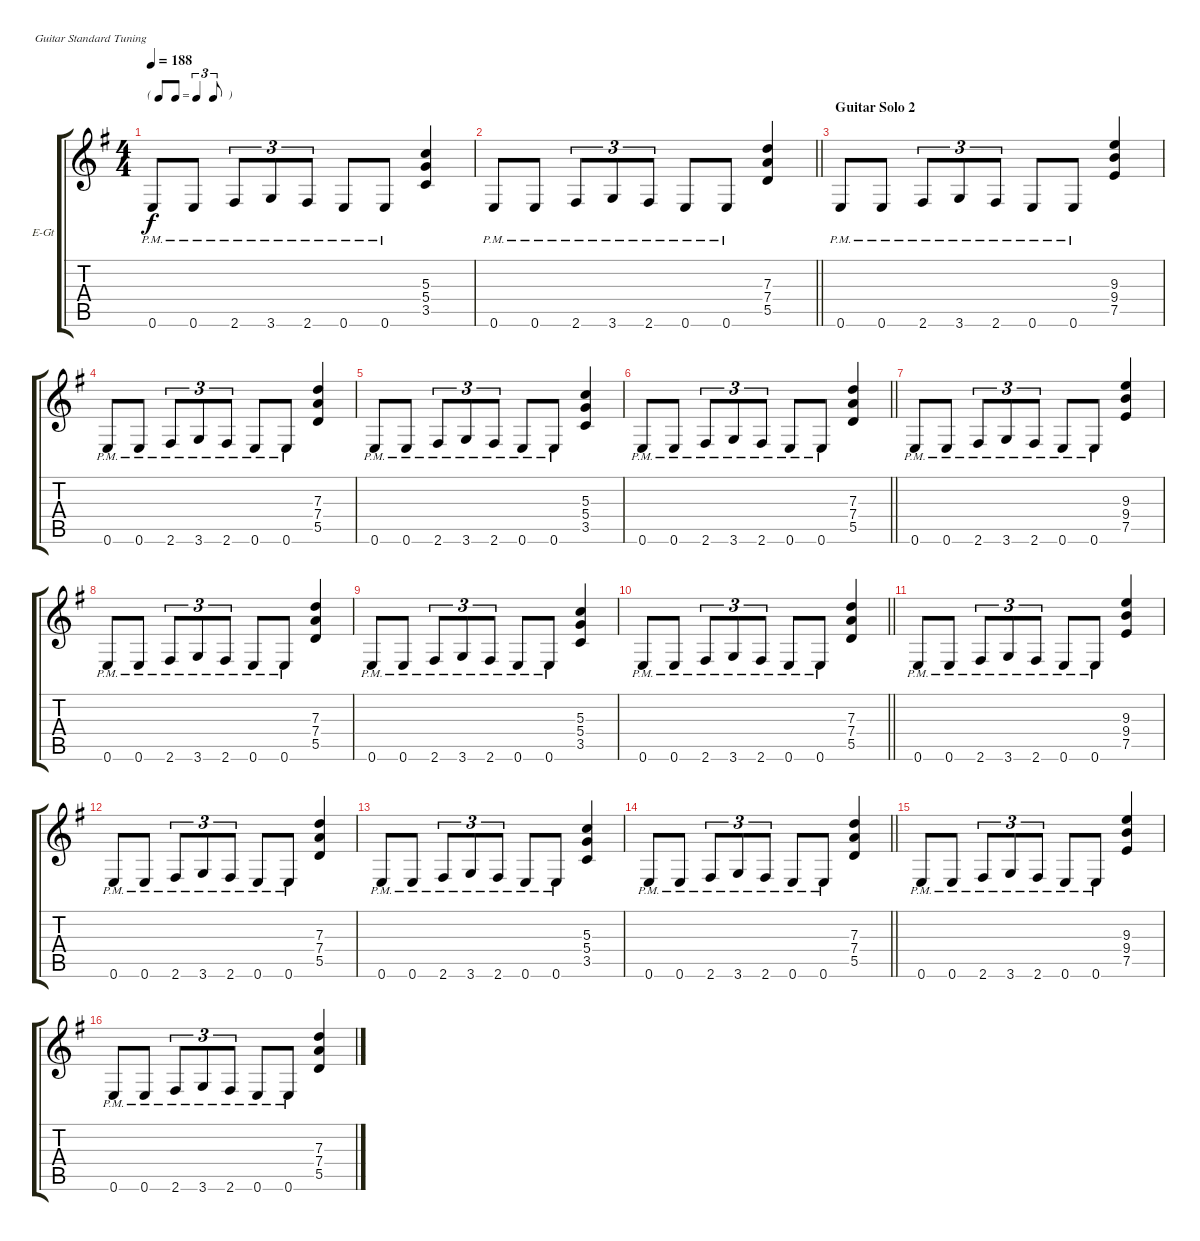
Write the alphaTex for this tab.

\bracketExtendMode groupsimilarinstruments
\firstSystemTrackNameOrientation horizontal
\otherSystemsTrackNameOrientation horizontal
\track ("James Hetfield" "E-Gt") {instrument distortionguitar}
\staff {score tabs}
\tuning (E4 B3 G3 D3 A2 E2)
\ts (4 4)
\tf triplet8th
\tempo 188
\clef g2
\ks g
0.6{pm}.8{dy f} 0.6{pm}.8 2.6{pm}.8{tu (3 2)} 3.6{pm}.8{tu (3 2)} 2.6{pm}.8{tu (3 2)} 0.6{pm}.8 0.6{pm}.8 (5.3 5.4 3.5).4 |
\barLineRight lightlight
0.6{pm}.8 0.6{pm}.8 2.6{pm}.8{tu (3 2)} 3.6{pm}.8{tu (3 2)} 2.6{pm}.8{tu (3 2)} 0.6{pm}.8 0.6{pm}.8 (7.3 7.4 5.5).4 |
\section ("" "Guitar Solo 2")
0.6{pm}.8 0.6{pm}.8 2.6{pm}.8{tu (3 2)} 3.6{pm}.8{tu (3 2)} 2.6{pm}.8{tu (3 2)} 0.6{pm}.8 0.6{pm}.8 (9.3 9.4 7.5).4 |
0.6{pm}.8 0.6{pm}.8 2.6{pm}.8{tu (3 2)} 3.6{pm}.8{tu (3 2)} 2.6{pm}.8{tu (3 2)} 0.6{pm}.8 0.6{pm}.8 (7.3 7.4 5.5).4 |
0.6{pm}.8 0.6{pm}.8 2.6{pm}.8{tu (3 2)} 3.6{pm}.8{tu (3 2)} 2.6{pm}.8{tu (3 2)} 0.6{pm}.8 0.6{pm}.8 (5.3 5.4 3.5).4 |
\barLineRight lightlight
0.6{pm}.8 0.6{pm}.8 2.6{pm}.8{tu (3 2)} 3.6{pm}.8{tu (3 2)} 2.6{pm}.8{tu (3 2)} 0.6{pm}.8 0.6{pm}.8 (7.3 7.4 5.5).4 |
0.6{pm}.8 0.6{pm}.8 2.6{pm}.8{tu (3 2)} 3.6{pm}.8{tu (3 2)} 2.6{pm}.8{tu (3 2)} 0.6{pm}.8 0.6{pm}.8 (9.3 9.4 7.5).4 |
0.6{pm}.8 0.6{pm}.8 2.6{pm}.8{tu (3 2)} 3.6{pm}.8{tu (3 2)} 2.6{pm}.8{tu (3 2)} 0.6{pm}.8 0.6{pm}.8 (7.3 7.4 5.5).4 |
0.6{pm}.8 0.6{pm}.8 2.6{pm}.8{tu (3 2)} 3.6{pm}.8{tu (3 2)} 2.6{pm}.8{tu (3 2)} 0.6{pm}.8 0.6{pm}.8 (5.3 5.4 3.5).4 |
\barLineRight lightlight
0.6{pm}.8 0.6{pm}.8 2.6{pm}.8{tu (3 2)} 3.6{pm}.8{tu (3 2)} 2.6{pm}.8{tu (3 2)} 0.6{pm}.8 0.6{pm}.8 (7.3 7.4 5.5).4 |
0.6{pm}.8 0.6{pm}.8 2.6{pm}.8{tu (3 2)} 3.6{pm}.8{tu (3 2)} 2.6{pm}.8{tu (3 2)} 0.6{pm}.8 0.6{pm}.8 (9.3 9.4 7.5).4 |
0.6{pm}.8 0.6{pm}.8 2.6{pm}.8{tu (3 2)} 3.6{pm}.8{tu (3 2)} 2.6{pm}.8{tu (3 2)} 0.6{pm}.8 0.6{pm}.8 (7.3 7.4 5.5).4 |
0.6{pm}.8 0.6{pm}.8 2.6{pm}.8{tu (3 2)} 3.6{pm}.8{tu (3 2)} 2.6{pm}.8{tu (3 2)} 0.6{pm}.8 0.6{pm}.8 (5.3 5.4 3.5).4 |
\barLineRight lightlight
0.6{pm}.8 0.6{pm}.8 2.6{pm}.8{tu (3 2)} 3.6{pm}.8{tu (3 2)} 2.6{pm}.8{tu (3 2)} 0.6{pm}.8 0.6{pm}.8 (7.3 7.4 5.5).4 |
0.6{pm}.8 0.6{pm}.8 2.6{pm}.8{tu (3 2)} 3.6{pm}.8{tu (3 2)} 2.6{pm}.8{tu (3 2)} 0.6{pm}.8 0.6{pm}.8 (9.3 9.4 7.5).4 |
0.6{pm}.8 0.6{pm}.8 2.6{pm}.8{tu (3 2)} 3.6{pm}.8{tu (3 2)} 2.6{pm}.8{tu (3 2)} 0.6{pm}.8 0.6{pm}.8 (7.3 7.4 5.5).4
